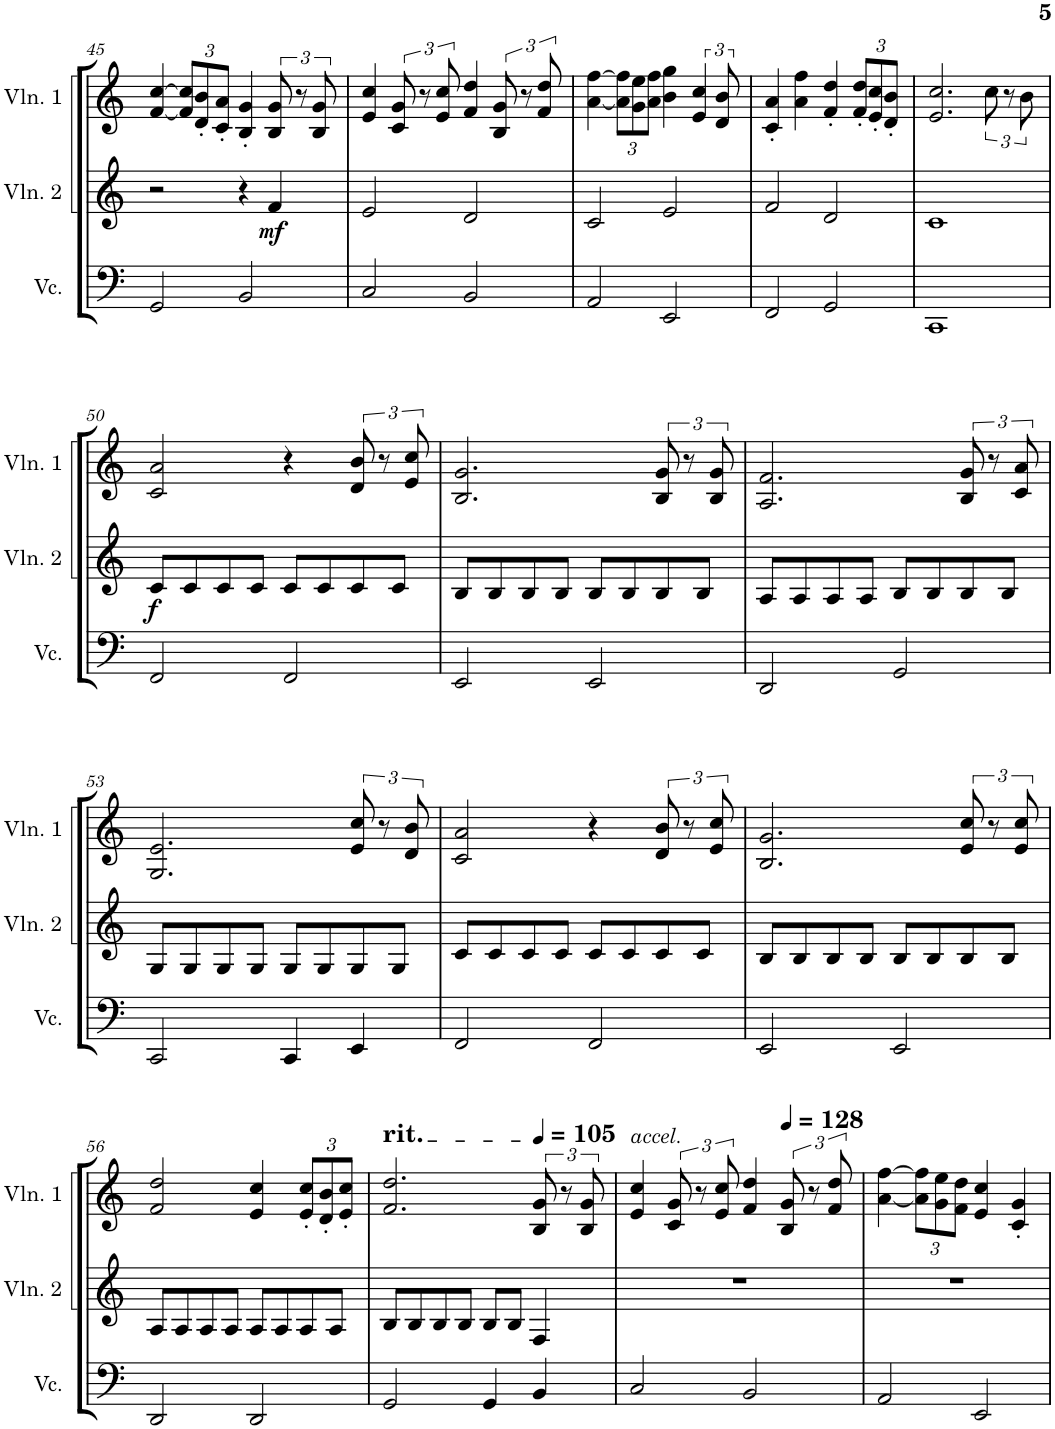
**kern	**kern	**dynam	**kern	**kern	**kern	**kern
*part6	*part5	*part5	*part4	*part3	*part2	*part1
*staff6	*staff5	*staff5	*staff4	*staff3	*staff2	*staff1
*I"Violoncello	*I"Violin 2	*	*I"Violin Echo	*I"Violin 1	*I"Trumpet 1	*I"Horn
*I'Vc.	*I'Vln. 2	*	*I'Vln. Echo	*I'Vln. 1	*I'Tpt. 1	*I'Hn.
!!LO:PB:g=z
*clefF4	*clefG2	*	*clefG2	*clefG2	*clefG2	*clefG2
*	*	*	*	*	*Trd1c2	*Trd4c7
*k[]	*k[]	*	*k[]	*k[]	*k[]	*k[]
*M4/4	*M4/4	*	*M4/4	*M4/4	*M4/4	*M4/4
*met(c)	*met(c)	*	*met(c)	*met(c)	*met(c)	*met(c)
=45	=45	=45	=45	=45	=45	=45
2GG/	2r	.	16r	[4f/ [4cc/	1r	1r
.	.	.	[4cc	.	.	.
*	*	*	*	*Xbrackettup	*	*
.	.	.	.	12f/] 12cc/]L	.	.
*	*	*	*Xbrackettup	*	*	*
.	.	.	12cc\L]	.	.	.
.	.	.	.	12d/' 12b/'	.	.
.	.	.	12b\	.	.	.
.	.	.	.	12c/' 12a/'J	.	.
.	.	.	12a\J	.	.	.
2BB/	4r	.	.	4B/' 4g/'	.	.
.	.	.	4g'	.	.	.
*	*	*	*	*brackettup	*	*
!	!	!LO:DY:b	!	!	!	!
.	4f/	mf	.	12B/ 12g/	.	.
.	.	.	[24.g/LL	.	.	.
.	.	.	.	12r	.	.
.	.	.	48g/JJk]	.	.	.
.	.	.	12r	.	.	.
.	.	.	.	12B/ 12g/	.	.
.	.	.	[48g	.	.	.
=46	=46	=46	=46	=46	=46	=46
2C/	2e/	.	16g]	4e/ 4cc/	1r	1r
.	.	.	4cc	.	.	.
.	.	.	.	12c/ 12g/	.	.
.	.	.	12g	.	.	.
.	.	.	.	12r	.	.
.	.	.	12r	.	.	.
.	.	.	.	12e/ 12cc/	.	.
.	.	.	12cc	.	.	.
2BB/	2d/	.	.	4f/ 4dd/	.	.
.	.	.	4dd	.	.	.
.	.	.	.	12B/ 12g/	.	.
.	.	.	[24.g/LL	.	.	.
.	.	.	.	12r	.	.
.	.	.	48g/JJk]	.	.	.
.	.	.	12r	.	.	.
.	.	.	.	12f/ 12dd/	.	.
.	.	.	[48dd	.	.	.
=47	=47	=47	=47	=47	=47	=47
2AA/	2c/	.	16dd]	[4a\ [4ff\	1r	1r
.	.	.	[4ff	.	.	.
*	*	*	*	*Xbrackettup	*	*
.	.	.	.	12a\] 12ff\]L	.	.
.	.	.	12ff\L]	.	.	.
.	.	.	.	12g\ 12ee\	.	.
.	.	.	12ee\	.	.	.
.	.	.	.	12a\ 12ff\J	.	.
.	.	.	12ff\J	.	.	.
2EE/	2e/	.	.	4b\ 4gg\	.	.
.	.	.	4gg	.	.	.
*	*	*	*	*brackettup	*	*
.	.	.	.	6e/ 6cc/	.	.
.	.	.	[24.cc\KL	.	.	.
.	.	.	48cc\KK_	.	.	.
.	.	.	12cc\]	.	.	.
.	.	.	.	12d/ 12b/	.	.
.	.	.	[48b\Jkk	.	.	.
=48	=48	=48	=48	=48	=48	=48
2FF/	2f/	.	16b]	4c/' 4a/'	1r	1r
.	.	.	4a'	.	.	.
.	.	.	.	4a\ 4ff\	.	.
.	.	.	4ff	.	.	.
2GG/	2d/	.	.	4f/' 4dd/'	.	.
.	.	.	4dd'	.	.	.
*	*	*	*	*Xbrackettup	*	*
.	.	.	.	12f/' 12dd/'L	.	.
.	.	.	24.dd	.	.	.
.	.	.	.	12e/' 12cc/'	.	.
.	.	.	48r	.	.	.
.	.	.	12cc'\L	.	.	.
.	.	.	.	12d/' 12b/'J	.	.
.	.	.	48b\Jkk	.	.	.
=49	=49	=49	=49	=49	=49	=49
1CC	1c	.	16r	2.e/ 2.cc/	1r	1r
.	.	.	2.cc	.	.	.
*	*	*	*	*brackettup	*	*
.	.	.	.	12cc\	.	.
.	.	.	[24.cc\LL	.	.	.
.	.	.	.	12r	.	.
.	.	.	48cc\JJk]	.	.	.
.	.	.	12r	.	.	.
.	.	.	.	12b\	.	.
.	.	.	[48b	.	.	.
!!LO:LB:g=z
=50	=50	=50	=50	=50	=50	=50
!	!	!LO:DY:b	!	!	!	!
2FF/	8c/L	f	16b]	2c/ 2a/	1r	1r
.	.	.	2a	.	.	.
.	8c/	.	.	.	.	.
.	8c/	.	.	.	.	.
.	8c/J	.	.	.	.	.
2FF/	8c/L	.	.	4r	.	.
.	.	.	4r	.	.	.
.	8c/	.	.	.	.	.
.	8c/	.	.	12d/ 12b/	.	.
.	.	.	[24.b\LL	.	.	.
.	.	.	.	12r	.	.
.	8c/J	.	48b\JJk]	.	.	.
.	.	.	12r	.	.	.
.	.	.	.	12e/ 12cc/	.	.
.	.	.	[48cc	.	.	.
=51	=51	=51	=51	=51	=51	=51
2EE/	8B/L	.	16cc]	2.B/ 2.g/	1r	1r
.	.	.	2.g	.	.	.
.	8B/	.	.	.	.	.
.	8B/	.	.	.	.	.
.	8B/J	.	.	.	.	.
2EE/	8B/L	.	.	.	.	.
.	8B/	.	.	.	.	.
.	8B/	.	.	12B/ 12g/	.	.
.	.	.	[24.g/LL	.	.	.
.	.	.	.	12r	.	.
.	8B/J	.	48g/JJk]	.	.	.
.	.	.	12r	.	.	.
.	.	.	.	12B/ 12g/	.	.
.	.	.	[48g	.	.	.
=52	=52	=52	=52	=52	=52	=52
2DD/	8A/L	.	16g]	2.A/ 2.f/	1r	1r
.	.	.	2.f	.	.	.
.	8A/	.	.	.	.	.
.	8A/	.	.	.	.	.
.	8A/J	.	.	.	.	.
2GG/	8B/L	.	.	.	.	.
.	8B/	.	.	.	.	.
.	8B/	.	.	12B/ 12g/	.	.
.	.	.	[24.g/LL	.	.	.
.	.	.	.	12r	.	.
.	8B/J	.	48g/JJk]	.	.	.
.	.	.	12r	.	.	.
.	.	.	.	12c/ 12a/	.	.
.	.	.	[48a	.	.	.
!!LO:LB:g=z
=53	=53	=53	=53	=53	=53	=53
2CC/	8G/L	.	16a]	2.G/ 2.e/	1r	1r
.	.	.	2.e	.	.	.
.	8G/	.	.	.	.	.
.	8G/	.	.	.	.	.
.	8G/J	.	.	.	.	.
4CC/	8G/L	.	.	.	.	.
.	8G/	.	.	.	.	.
4EE/	8G/	.	.	12e/ 12cc/	.	.
.	.	.	[24.cc\LL	.	.	.
.	.	.	.	12r	.	.
.	8G/J	.	48cc\JJk]	.	.	.
.	.	.	12r	.	.	.
.	.	.	.	12d/ 12b/	.	.
.	.	.	[48b	.	.	.
=54	=54	=54	=54	=54	=54	=54
2FF/	8c/L	.	16b]	2c/ 2a/	1r	1r
.	.	.	2.a	.	.	.
.	8c/	.	.	.	.	.
.	8c/	.	.	.	.	.
.	8c/J	.	.	.	.	.
2FF/	8c/L	.	.	4r	.	.
.	8c/	.	.	.	.	.
.	8c/	.	.	12d/ 12b/	.	.
.	.	.	[24.b\LL	.	.	.
.	.	.	.	12r	.	.
.	8c/J	.	48b\JJk]	.	.	.
.	.	.	12r	.	.	.
.	.	.	.	12e/ 12cc/	.	.
.	.	.	[48cc	.	.	.
=55	=55	=55	=55	=55	=55	=55
2EE/	8B/L	.	16cc]	2.B/ 2.g/	1r	1r
.	.	.	2.g	.	.	.
.	8B/	.	.	.	.	.
.	8B/	.	.	.	.	.
.	8B/J	.	.	.	.	.
2EE/	8B/L	.	.	.	.	.
.	8B/	.	.	.	.	.
.	8B/	.	.	12e/ 12cc/	.	.
.	.	.	[24.cc\LL	.	.	.
.	.	.	.	12r	.	.
.	8B/J	.	48cc\JJk]	.	.	.
.	.	.	12r	.	.	.
.	.	.	.	12e/ 12cc/	.	.
.	.	.	[48cc	.	.	.
!!LO:LB:g=z
=56	=56	=56	=56	=56	=56	=56
2DD/	8A/L	.	16cc]	2f/ 2dd/	1r	1r
.	.	.	2dd	.	.	.
.	8A/	.	.	.	.	.
.	8A/	.	.	.	.	.
.	8A/J	.	.	.	.	.
2DD/	8A/L	.	.	4e/ 4cc/	.	.
.	.	.	4cc	.	.	.
.	8A/	.	.	.	.	.
*	*	*	*	*Xbrackettup	*	*
.	8A/	.	.	12e/' 12cc/'L	.	.
.	.	.	24.cc	.	.	.
.	.	.	.	12d/' 12b/'	.	.
.	8A/J	.	48r	.	.	.
.	.	.	12b'\L	.	.	.
.	.	.	.	12e/' 12cc/'J	.	.
.	.	.	48cc\Jkk	.	.	.
=57	=57	=57	=57	=57	=57	=57
!	!	!	!	!	!	!LO:TX:a:t=rit.
*	*	*	*	*	*	*^
2GG/	8B/L	.	16r	2.f/ 2.dd/	1r	1r	2.ryy
.	.	.	2.dd	.	.	.	.
.	8B/	.	.	.	.	.	.
.	8B/	.	.	.	.	.	.
.	8B/J	.	.	.	.	.	.
4GG/	8B/L	.	.	.	.	.	.
.	8B/J	.	.	.	.	.	.
*	*	*	*	*brackettup	*	*	*
*	*	*	*	*	*	*MM105	*
4BB/	4F/	.	.	12B/ 12g/	.	.	4ryy
.	.	.	[24.g/LL	.	.	.	.
.	.	.	.	12r	.	.	.
.	.	.	48g/JJk]	.	.	.	.
.	.	.	12r	.	.	.	.
.	.	.	.	12B/ 12g/	.	.	.
.	.	.	[48g	.	.	.	.
=58	=58	=58	=58	=58	=58	=58	=58
!	!	!	!	!	!	!LO:TX:a:i:t=accel.	!
2C/	1r	.	16g]	4e/ 4cc/	1r	1r	2.ryy
.	.	.	4cc	.	.	.	.
.	.	.	.	12c/ 12g/	.	.	.
.	.	.	12g	.	.	.	.
.	.	.	.	12r	.	.	.
.	.	.	12r	.	.	.	.
.	.	.	.	12e/ 12cc/	.	.	.
.	.	.	12cc	.	.	.	.
2BB/	.	.	.	4f/ 4dd/	.	.	.
.	.	.	4dd	.	.	.	.
*	*	*	*	*	*	*MM128	*
.	.	.	.	12B/ 12g/	.	.	4ryy
.	.	.	[24.g/LL	.	.	.	.
.	.	.	.	12r	.	.	.
.	.	.	48g/JJk]	.	.	.	.
.	.	.	12r	.	.	.	.
.	.	.	.	12f/ 12dd/	.	.	.
.	.	.	[48dd	.	.	.	.
*	*	*	*	*	*	*v	*v
=59	=59	=59	=59	=59	=59	=59
2AA/	1r	.	16dd]	[4a\ [4ff\	1r	1r
.	.	.	[4ff	.	.	.
*	*	*	*	*Xbrackettup	*	*
.	.	.	.	12a\] 12ff\]L	.	.
.	.	.	12ff\L]	.	.	.
.	.	.	.	12g\ 12ee\	.	.
.	.	.	12ee\	.	.	.
.	.	.	.	12f\ 12dd\J	.	.
.	.	.	12dd\J	.	.	.
2EE/	.	.	.	4e/ 4cc/	.	.
.	.	.	4cc	.	.	.
.	.	.	.	4c/' 4g/'	.	.
.	.	.	8.g	.	.	.
=	=	=	=	=	=	=
*-	*-	*-	*-	*-	*-	*-
